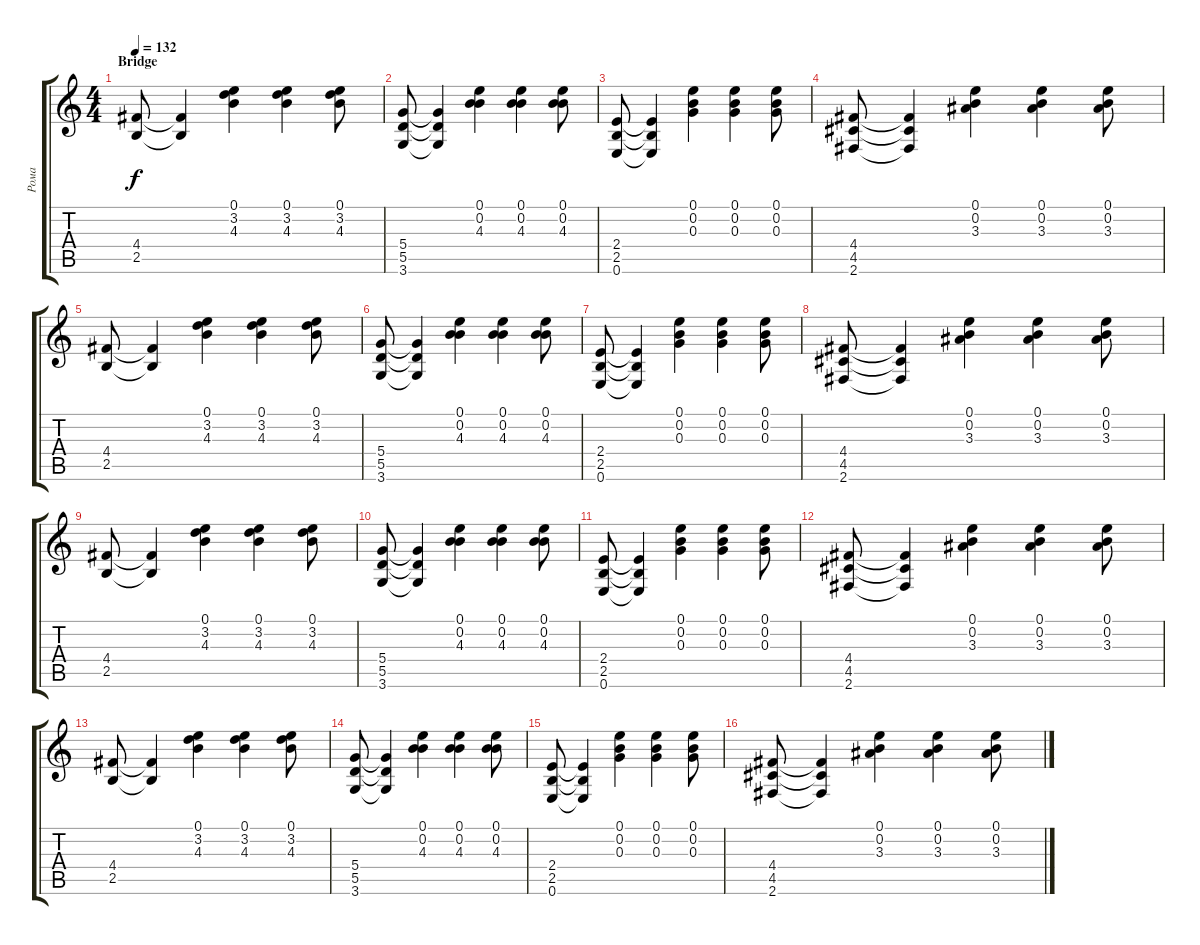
\track ("Рома" "Рома") {instrument electricguitarclean}
\staff {score tabs}
\tuning (E4 B3 G3 D3 A2 E2) {hide}
\ts (4 4)
\section ("" "Bridge")
\tempo 132
\clef g2
\ks c
(4.4 2.5).8{dy f} (4.4{t} 2.5{t}).4 (0.1 3.2 4.3).4 (0.1 3.2 4.3).4 (0.1 3.2 4.3).8 |
(5.4 5.5 3.6).8 (5.4{t} 5.5{t} 3.6{t}).4 (0.1 0.2 4.3).4 (0.1 0.2 4.3).4 (0.1 0.2 4.3).8 |
(2.4 2.5 0.6).8 (2.4{t} 2.5{t} 0.6{t}).4 (0.1 0.2 0.3).4 (0.1 0.2 0.3).4 (0.1 0.2 0.3).8 |
(4.4 4.5 2.6).8 (4.4{t} 4.5{t} 2.6{t}).4 (0.1 0.2 3.3).4 (0.1 0.2 3.3).4 (0.1 0.2 3.3).8 |
(4.4 2.5).8 (4.4{t} 2.5{t}).4 (0.1 3.2 4.3).4 (0.1 3.2 4.3).4 (0.1 3.2 4.3).8 |
(5.4 5.5 3.6).8 (5.4{t} 5.5{t} 3.6{t}).4 (0.1 0.2 4.3).4 (0.1 0.2 4.3).4 (0.1 0.2 4.3).8 |
(2.4 2.5 0.6).8 (2.4{t} 2.5{t} 0.6{t}).4 (0.1 0.2 0.3).4 (0.1 0.2 0.3).4 (0.1 0.2 0.3).8 |
(4.4 4.5 2.6).8 (4.4{t} 4.5{t} 2.6{t}).4 (0.1 0.2 3.3).4 (0.1 0.2 3.3).4 (0.1 0.2 3.3).8 |
(4.4 2.5).8 (4.4{t} 2.5{t}).4 (0.1 3.2 4.3).4 (0.1 3.2 4.3).4 (0.1 3.2 4.3).8 |
(5.4 5.5 3.6).8 (5.4{t} 5.5{t} 3.6{t}).4 (0.1 0.2 4.3).4 (0.1 0.2 4.3).4 (0.1 0.2 4.3).8 |
(2.4 2.5 0.6).8 (2.4{t} 2.5{t} 0.6{t}).4 (0.1 0.2 0.3).4 (0.1 0.2 0.3).4 (0.1 0.2 0.3).8 |
(4.4 4.5 2.6).8 (4.4{t} 4.5{t} 2.6{t}).4 (0.1 0.2 3.3).4 (0.1 0.2 3.3).4 (0.1 0.2 3.3).8 |
(4.4 2.5).8 (4.4{t} 2.5{t}).4 (0.1 3.2 4.3).4 (0.1 3.2 4.3).4 (0.1 3.2 4.3).8 |
(5.4 5.5 3.6).8 (5.4{t} 5.5{t} 3.6{t}).4 (0.1 0.2 4.3).4 (0.1 0.2 4.3).4 (0.1 0.2 4.3).8 |
(2.4 2.5 0.6).8 (2.4{t} 2.5{t} 0.6{t}).4 (0.1 0.2 0.3).4 (0.1 0.2 0.3).4 (0.1 0.2 0.3).8 |
(4.4 4.5 2.6).8 (4.4{t} 4.5{t} 2.6{t}).4 (0.1 0.2 3.3).4 (0.1 0.2 3.3).4 (0.1 0.2 3.3).8
